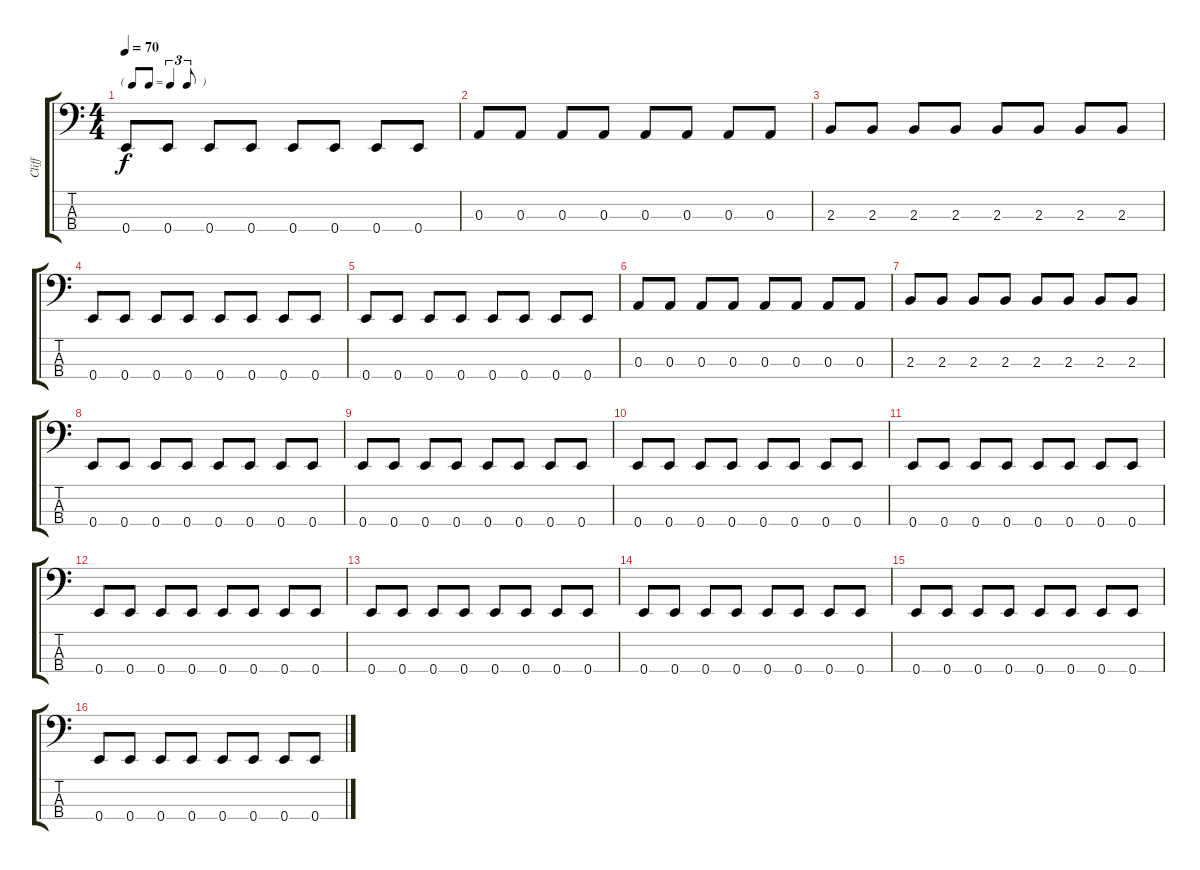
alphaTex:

\track ("Cliff" "Cliff") {instrument electricbassfinger}
\staff {score tabs}
\tuning (G2 D2 A1 E1) {hide}
\ts (4 4)
\tf triplet8th
\tempo 70
\clef f4
\ks c
0.4.8{dy f} 0.4.8 0.4.8 0.4.8 0.4.8 0.4.8 0.4.8 0.4.8 |
0.3.8 0.3.8 0.3.8 0.3.8 0.3.8 0.3.8 0.3.8 0.3.8 |
2.3.8 2.3.8 2.3.8 2.3.8 2.3.8 2.3.8 2.3.8 2.3.8 |
0.4.8 0.4.8 0.4.8 0.4.8 0.4.8 0.4.8 0.4.8 0.4.8 |
0.4.8 0.4.8 0.4.8 0.4.8 0.4.8 0.4.8 0.4.8 0.4.8 |
0.3.8 0.3.8 0.3.8 0.3.8 0.3.8 0.3.8 0.3.8 0.3.8 |
2.3.8 2.3.8 2.3.8 2.3.8 2.3.8 2.3.8 2.3.8 2.3.8 |
0.4.8 0.4.8 0.4.8 0.4.8 0.4.8 0.4.8 0.4.8 0.4.8 |
0.4.8 0.4.8 0.4.8 0.4.8 0.4.8 0.4.8 0.4.8 0.4.8 |
0.4.8 0.4.8 0.4.8 0.4.8 0.4.8 0.4.8 0.4.8 0.4.8 |
0.4.8 0.4.8 0.4.8 0.4.8 0.4.8 0.4.8 0.4.8 0.4.8 |
0.4.8 0.4.8 0.4.8 0.4.8 0.4.8 0.4.8 0.4.8 0.4.8 |
0.4.8 0.4.8 0.4.8 0.4.8 0.4.8 0.4.8 0.4.8 0.4.8 |
0.4.8 0.4.8 0.4.8 0.4.8 0.4.8 0.4.8 0.4.8 0.4.8 |
0.4.8 0.4.8 0.4.8 0.4.8 0.4.8 0.4.8 0.4.8 0.4.8 |
0.4.8 0.4.8 0.4.8 0.4.8 0.4.8 0.4.8 0.4.8 0.4.8
